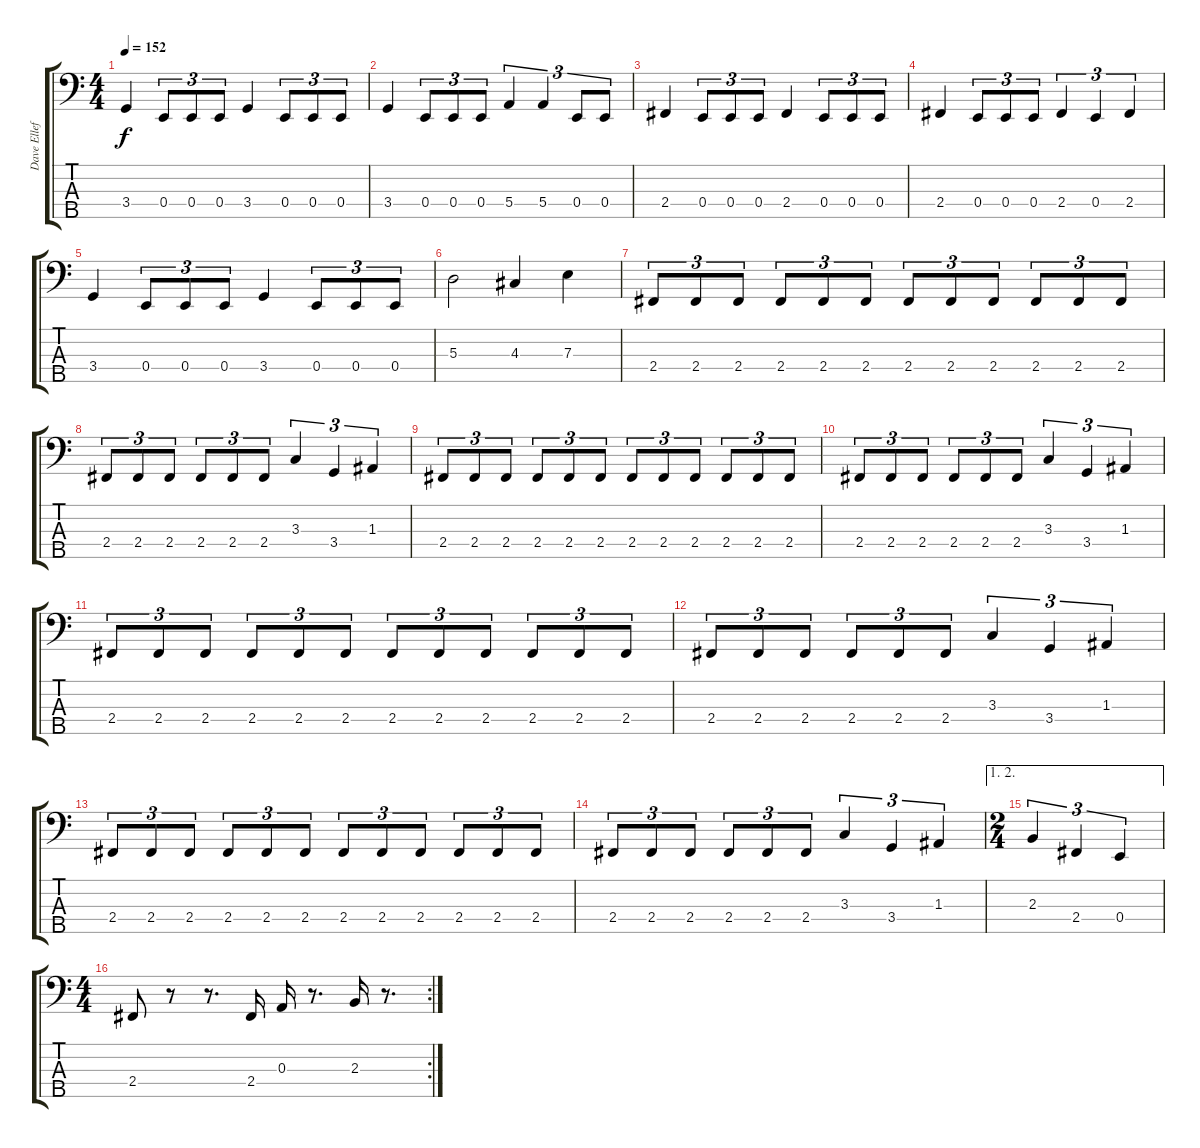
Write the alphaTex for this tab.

\track ("Dave Ellefson" "Dave Ellef") {instrument electricbasspick}
\staff {score tabs}
\tuning (G2 D2 A1 E1 B0) {hide}
\ts (4 4)
\tempo 152
\clef f4
\ks c
3.4.4{dy f} 0.4.8{tu (3 2)} 0.4.8{tu (3 2)} 0.4.8{tu (3 2)} 3.4.4 0.4.8{tu (3 2)} 0.4.8{tu (3 2)} 0.4.8{tu (3 2)} |
3.4.4 0.4.8{tu (3 2)} 0.4.8{tu (3 2)} 0.4.8{tu (3 2)} 5.4.4{tu (3 2)} 5.4.4{tu (3 2)} 0.4.8{tu (3 2)} 0.4.8{tu (3 2)} |
2.4.4 0.4.8{tu (3 2)} 0.4.8{tu (3 2)} 0.4.8{tu (3 2)} 2.4.4 0.4.8{tu (3 2)} 0.4.8{tu (3 2)} 0.4.8{tu (3 2)} |
2.4.4 0.4.8{tu (3 2)} 0.4.8{tu (3 2)} 0.4.8{tu (3 2)} 2.4.4{tu (3 2)} 0.4.4{tu (3 2)} 2.4.4{tu (3 2)} |
3.4.4 0.4.8{tu (3 2)} 0.4.8{tu (3 2)} 0.4.8{tu (3 2)} 3.4.4 0.4.8{tu (3 2)} 0.4.8{tu (3 2)} 0.4.8{tu (3 2)} |
5.3.2 4.3.4 7.3.4 |
2.4.8{tu (3 2)} 2.4.8{tu (3 2)} 2.4.8{tu (3 2)} 2.4.8{tu (3 2)} 2.4.8{tu (3 2)} 2.4.8{tu (3 2)} 2.4.8{tu (3 2)} 2.4.8{tu (3 2)} 2.4.8{tu (3 2)} 2.4.8{tu (3 2)} 2.4.8{tu (3 2)} 2.4.8{tu (3 2)} |
2.4.8{tu (3 2)} 2.4.8{tu (3 2)} 2.4.8{tu (3 2)} 2.4.8{tu (3 2)} 2.4.8{tu (3 2)} 2.4.8{tu (3 2)} 3.3.4{tu (3 2)} 3.4.4{tu (3 2)} 1.3.4{tu (3 2)} |
2.4.8{tu (3 2)} 2.4.8{tu (3 2)} 2.4.8{tu (3 2)} 2.4.8{tu (3 2)} 2.4.8{tu (3 2)} 2.4.8{tu (3 2)} 2.4.8{tu (3 2)} 2.4.8{tu (3 2)} 2.4.8{tu (3 2)} 2.4.8{tu (3 2)} 2.4.8{tu (3 2)} 2.4.8{tu (3 2)} |
2.4.8{tu (3 2)} 2.4.8{tu (3 2)} 2.4.8{tu (3 2)} 2.4.8{tu (3 2)} 2.4.8{tu (3 2)} 2.4.8{tu (3 2)} 3.3.4{tu (3 2)} 3.4.4{tu (3 2)} 1.3.4{tu (3 2)} |
2.4.8{tu (3 2)} 2.4.8{tu (3 2)} 2.4.8{tu (3 2)} 2.4.8{tu (3 2)} 2.4.8{tu (3 2)} 2.4.8{tu (3 2)} 2.4.8{tu (3 2)} 2.4.8{tu (3 2)} 2.4.8{tu (3 2)} 2.4.8{tu (3 2)} 2.4.8{tu (3 2)} 2.4.8{tu (3 2)} |
2.4.8{tu (3 2)} 2.4.8{tu (3 2)} 2.4.8{tu (3 2)} 2.4.8{tu (3 2)} 2.4.8{tu (3 2)} 2.4.8{tu (3 2)} 3.3.4{tu (3 2)} 3.4.4{tu (3 2)} 1.3.4{tu (3 2)} |
2.4.8{tu (3 2)} 2.4.8{tu (3 2)} 2.4.8{tu (3 2)} 2.4.8{tu (3 2)} 2.4.8{tu (3 2)} 2.4.8{tu (3 2)} 2.4.8{tu (3 2)} 2.4.8{tu (3 2)} 2.4.8{tu (3 2)} 2.4.8{tu (3 2)} 2.4.8{tu (3 2)} 2.4.8{tu (3 2)} |
2.4.8{tu (3 2)} 2.4.8{tu (3 2)} 2.4.8{tu (3 2)} 2.4.8{tu (3 2)} 2.4.8{tu (3 2)} 2.4.8{tu (3 2)} 3.3.4{tu (3 2)} 3.4.4{tu (3 2)} 1.3.4{tu (3 2)} |
\ae (1 2)
\ts (2 4)
2.3.4{tu (3 2)} 2.4.4{tu (3 2)} 0.4.4{tu (3 2)} |
\rc 2
\ts (4 4)
2.4.8 r.8 r.8{d} 2.4.16 0.3.16 r.8{d} 2.3.16 r.8{d}
